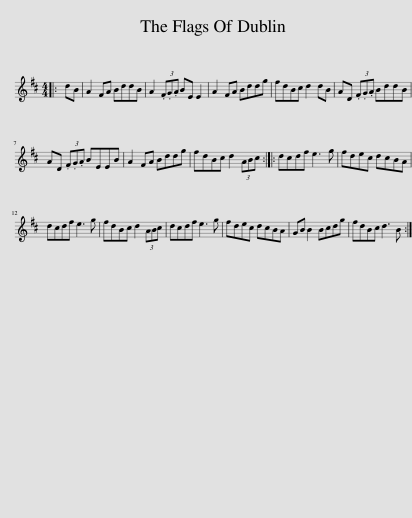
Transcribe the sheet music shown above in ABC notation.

X:1
L:1/8
M:4/4
I:linebreak $
K:D
V:1 treble
V:1
|: dB | A2 FA BddB | A2 (3.F.G.A BE E2 | A2 FA Bddg | fdBc d2 dB | %5
 AD (3.F.G.A BddB |$ AD (3.F.G.A BEEB | A2 FA Bddg | fdBc d2 (3ABc :: dcdf e3 g | %10
 fdec dcBA |$ dcdf e3 g | fdBc d2 (3ABc | dcdf e3 g | fdec dcBA | %15
 GB B2 Bcdg | fdBc d3 B :| %17
